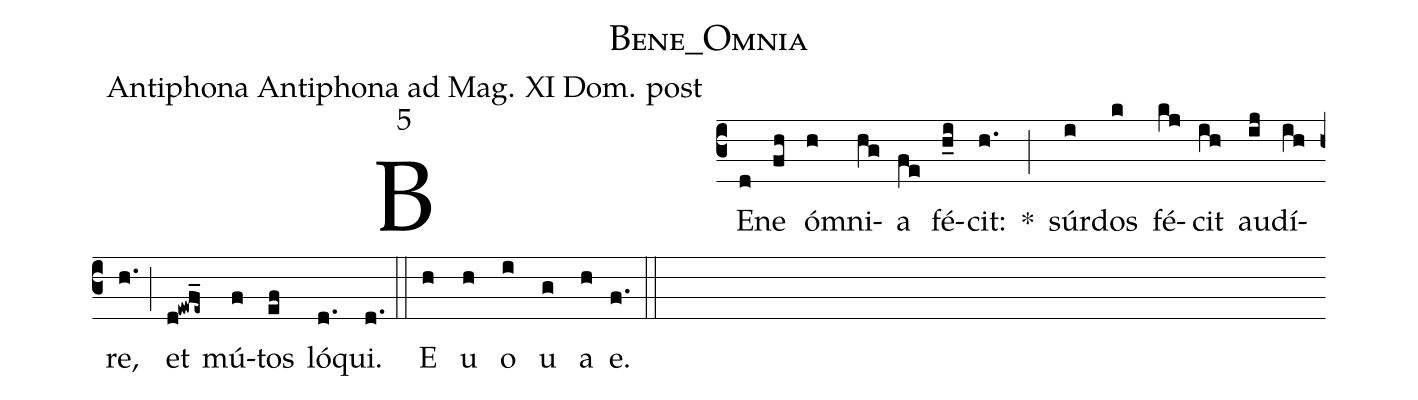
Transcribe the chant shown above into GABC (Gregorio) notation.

name:Bene_Omnia;
office-part:Antiphona Antiphona ad Mag. XI Dom. post Pent.;
mode:5;
%%
(c3) BE(d)ne(fh) ó(h)mni(hg)a(fe) fé(h_i)cit:(h.) *(;) súr(i)dos(k) fé(kj)cit(ih) au(ij)dí(ih)re,(h.) (;) et(d!ewf_e~) mú(f)tos(ef) ló(d.)qui.(d.) (::) <eu> E (h) u (h) o (i) u (g) a(h) e.(f.) </eu> (::)
